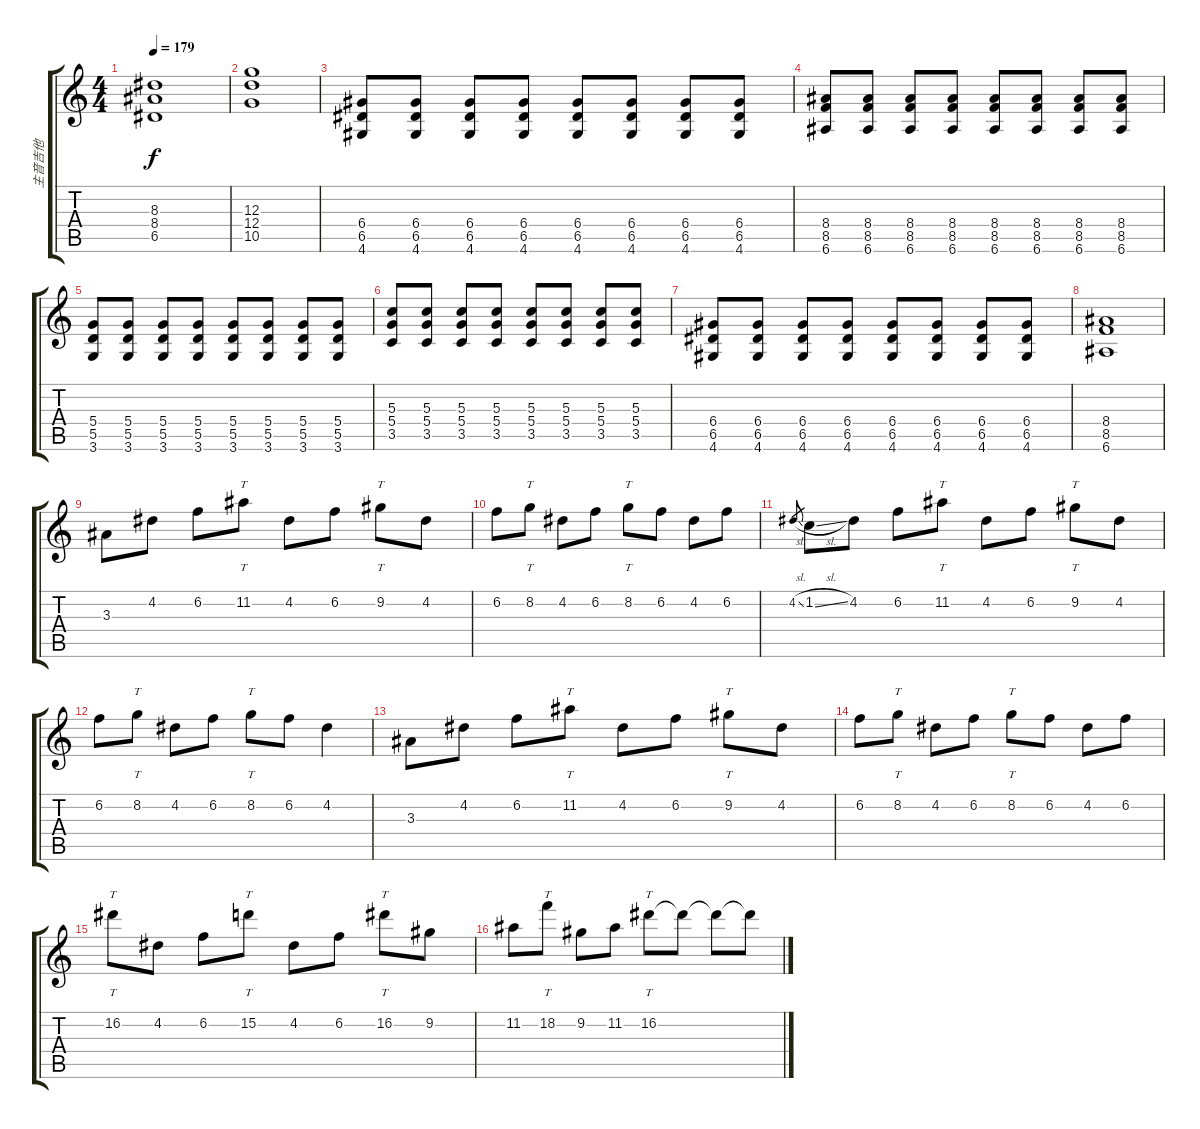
\track ("主音吉他" "主音吉他") {instrument distortionguitar}
\staff {score tabs}
\tuning (E4 B3 G3 D3 A2 E2) {hide}
\ts (4 4)
\tempo 179
\clef g2
\ks c
(8.3 8.4 6.5).1{dy f} |
(12.3 12.4 10.5).1 |
(6.4 6.5 4.6).8 (6.4 6.5 4.6).8 (6.4 6.5 4.6).8 (6.4 6.5 4.6).8 (6.4 6.5 4.6).8 (6.4 6.5 4.6).8 (6.4 6.5 4.6).8 (6.4 6.5 4.6).8 |
(8.4 8.5 6.6).8 (8.4 8.5 6.6).8 (8.4 8.5 6.6).8 (8.4 8.5 6.6).8 (8.4 8.5 6.6).8 (8.4 8.5 6.6).8 (8.4 8.5 6.6).8 (8.4 8.5 6.6).8 |
(5.4 5.5 3.6).8 (5.4 5.5 3.6).8 (5.4 5.5 3.6).8 (5.4 5.5 3.6).8 (5.4 5.5 3.6).8 (5.4 5.5 3.6).8 (5.4 5.5 3.6).8 (5.4 5.5 3.6).8 |
(5.3 5.4 3.5).8 (5.3 5.4 3.5).8 (5.3 5.4 3.5).8 (5.3 5.4 3.5).8 (5.3 5.4 3.5).8 (5.3 5.4 3.5).8 (5.3 5.4 3.5).8 (5.3 5.4 3.5).8 |
(6.4 6.5 4.6).8 (6.4 6.5 4.6).8 (6.4 6.5 4.6).8 (6.4 6.5 4.6).8 (6.4 6.5 4.6).8 (6.4 6.5 4.6).8 (6.4 6.5 4.6).8 (6.4 6.5 4.6).8 |
(8.4 8.5 6.6).1 |
3.3.8{balance 8} 4.2.8 6.2.8 11.2.8{tt} 4.2.8 6.2.8 9.2.8{tt} 4.2.8 |
6.2.8 8.2.8{tt} 4.2.8 6.2.8 8.2.8{tt} 6.2.8 4.2.8 6.2.8 |
4.2{sl}.8{gr} 1.2{sl}.8 4.2.8 6.2.8 11.2.8{tt} 4.2.8 6.2.8 9.2.8{tt} 4.2.8 |
6.2.8 8.2.8{tt} 4.2.8 6.2.8 8.2.8{tt} 6.2.8 4.2.4 |
3.3.8 4.2.8 6.2.8 11.2.8{tt} 4.2.8 6.2.8 9.2.8{tt} 4.2.8 |
6.2.8 8.2.8{tt} 4.2.8 6.2.8 8.2.8{tt} 6.2.8 4.2.8 6.2.8 |
16.2.8{tt} 4.2.8 6.2.8 15.2.8{tt} 4.2.8 6.2.8 16.2.8{tt} 9.2.8 |
11.2.8 18.2.8{tt} 9.2.8 11.2.8 16.2.8{tt} 16.2{t}.8 16.2{t}.8 16.2{t}.8
